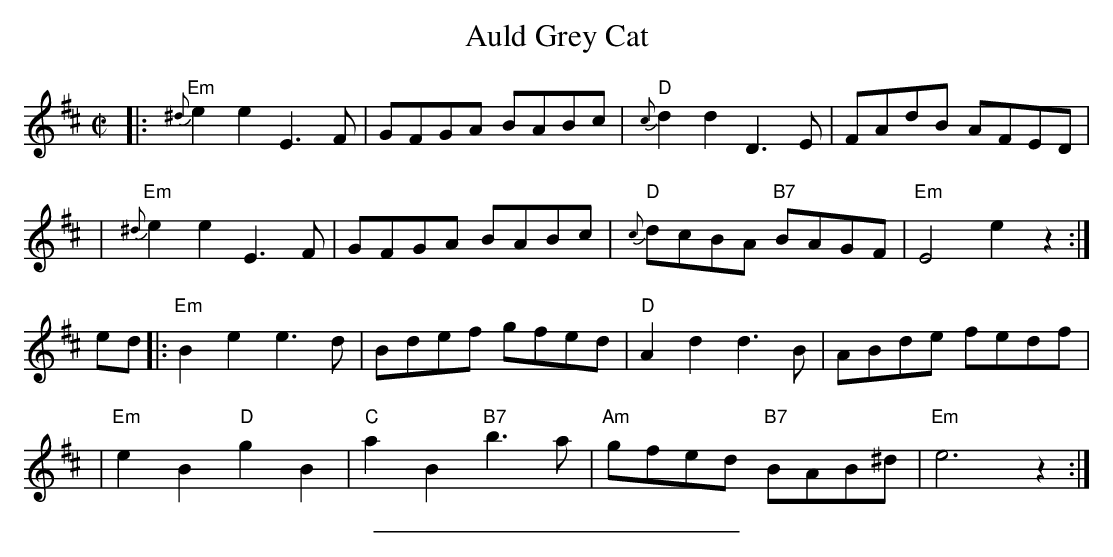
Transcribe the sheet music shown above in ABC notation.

X:1
T: Auld Grey Cat
M: C|
L: 1/8
K: EDorian
|: "Em"{^d}e2e2 E3F | GFGA BABc | "D"{c}d2d2 D3E | FAdB AFED |
|  "Em"{^d}e2e2 E3F | GFGA BABc | "D"{c}dcBA "B7"BAGF | "Em"E4 e2z2 :|
ed \
|: "Em"B2e2 e3d  | Bdef gfed | "D"A2d2 d3B | ABde fedf |
| "Em"e2B2 "D"g2B2 | "C"a2B2 "B7"b3a | "Am"gfed "B7"BAB^d | "Em"e6 z2 :|
%%sep 5 5 234
K:C
x8 x8 x8 x8 |
x8 x8 x8 x8 |
x8 x8 x8 x8 |
x8 x8 x8 x8 |
